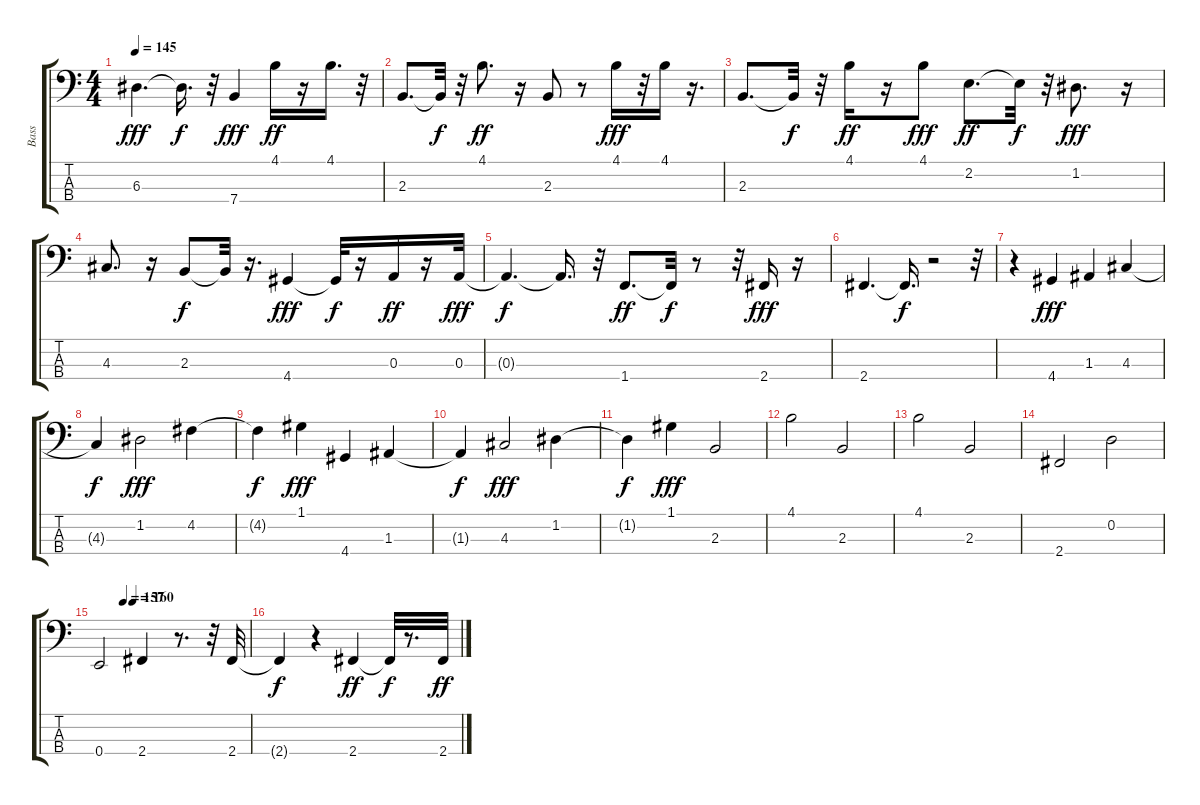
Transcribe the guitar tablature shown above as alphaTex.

\track ("Bass " "Bass ") {instrument electricbassfinger}
\staff {score tabs}
\tuning (G2 D2 A1 E1) {hide}
\ts (4 4)
\tempo 145
\clef f4
\ks c
6.3.4{d dy fff} 6.3{t}.16{d dy f} r.32 7.4.4{dy fff} 4.1.16{dy ff} r.16 4.1.16{d} r.32 |
2.3.8{d} 2.3{t}.32{dy f} r.32 4.1.8{d dy ff} r.16 2.3.8 r.8 4.1.16{dy fff} r.32 4.1.16 r.16{d} |
2.3.8{d} 2.3{t}.32{dy f} r.32 4.1.16{dy ff} r.16 4.1.8{dy fff} 2.2.8{d dy ff} 2.2{t}.32{dy f} r.32 1.2.8{d dy fff} r.16 |
4.3.8{d} r.16 2.3.8{dy f} 2.3{t}.32 r.16{d} 4.4.4{dy fff} 4.4{t}.32{dy f} r.16 0.3.16{dy ff} r.16 0.3.32{dy fff} |
0.3{t}.4{d dy f} 0.3{t}.16{d} r.32 1.4.8{d dy ff} 1.4{t}.32{dy f} r.8 r.32 2.4.16{dy fff} r.16 |
2.4.4{d} 2.4{t}.16{d dy f} r.2 r.32 |
r.4 4.4.4{dy fff} 1.3.4 4.3.4 |
4.3{t}.4{dy f} 1.2.2{dy fff} 4.2.4 |
4.2{t}.4{dy f} 1.1.4{dy fff} 4.4.4 1.3.4 |
1.3{t}.4{dy f} 4.3.2{dy fff} 1.2.4 |
1.2{t}.4{dy f} 1.1.4{dy fff} 2.3.2 |
4.1.2 2.3.2 |
4.1.2 2.3.2 |
2.4.2 0.2.2 |
\tempo (157 0.16666666666666666)
\tempo (160 0.22916666666666666)
0.4.2 2.4.4 r.8{d} r.32 2.4.32 |
2.4{t}.4{dy f} r.4 2.4.4{dy ff} 2.4{t}.32{dy f} r.8{d} 2.4.32{dy ff}
